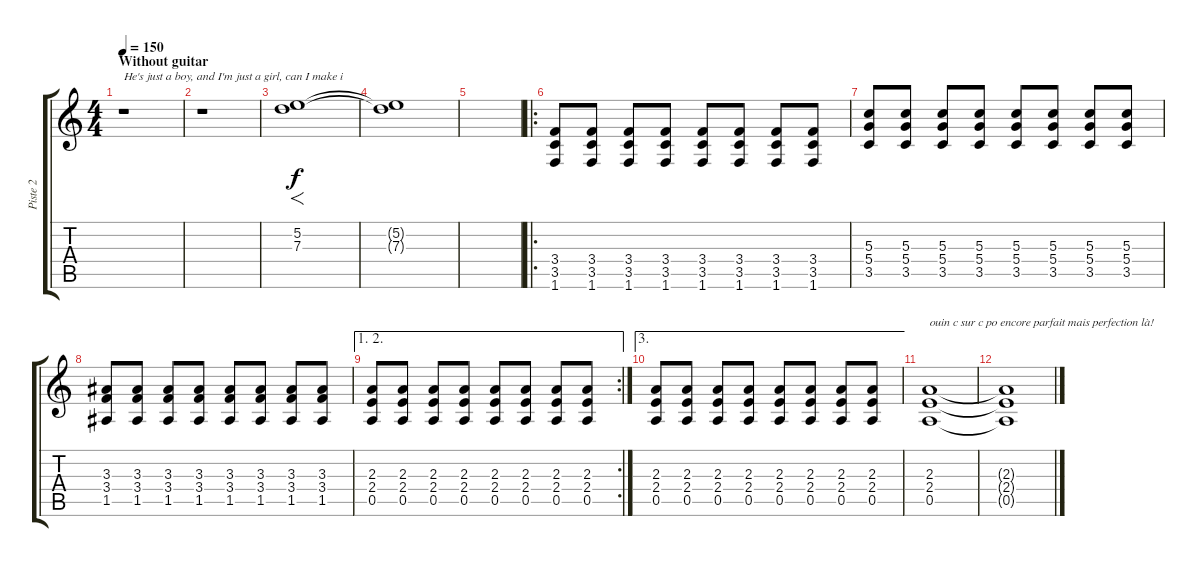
\track ("Piste 2" "Piste 2") {instrument overdrivenguitar}
\staff {score tabs}
\tuning (E4 B3 G3 D3 A2 E2) {hide}
\ts (4 4)
\section ("" "Without guitar")
\tempo 150
\clef g2
\ks c
r.1{txt "He's just a boy, and I'm just a girl, can I make i" dy f} |
r.1 |
(5.2 7.3).1{f} |
(5.2{t} 7.3{t}).1 |
|
\ro
(3.4 3.5 1.6).8{instrument overdrivenguitar} (3.4 3.5 1.6).8 (3.4 3.5 1.6).8 (3.4 3.5 1.6).8 (3.4 3.5 1.6).8 (3.4 3.5 1.6).8 (3.4 3.5 1.6).8 (3.4 3.5 1.6).8 |
(5.3 5.4 3.5).8 (5.3 5.4 3.5).8 (5.3 5.4 3.5).8 (5.3 5.4 3.5).8 (5.3 5.4 3.5).8 (5.3 5.4 3.5).8 (5.3 5.4 3.5).8 (5.3 5.4 3.5).8 |
(3.3 3.4 1.5).8 (3.3 3.4 1.5).8 (3.3 3.4 1.5).8 (3.3 3.4 1.5).8 (3.3 3.4 1.5).8 (3.3 3.4 1.5).8 (3.3 3.4 1.5).8 (3.3 3.4 1.5).8 |
\ae (1 2)
\rc 2
(2.3 2.4 0.5).8 (2.3 2.4 0.5).8 (2.3 2.4 0.5).8 (2.3 2.4 0.5).8 (2.3 2.4 0.5).8 (2.3 2.4 0.5).8 (2.3 2.4 0.5).8 (2.3 2.4 0.5).8 |
\ae 3
(2.3 2.4 0.5).8 (2.3 2.4 0.5).8 (2.3 2.4 0.5).8 (2.3 2.4 0.5).8 (2.3 2.4 0.5).8 (2.3 2.4 0.5).8 (2.3 2.4 0.5).8 (2.3 2.4 0.5).8 |
(2.3 2.4 0.5).1{txt "ouin c sur c po encore parfait mais perfection là!"} |
(2.3{t} 2.4{t} 0.5{t}).1
